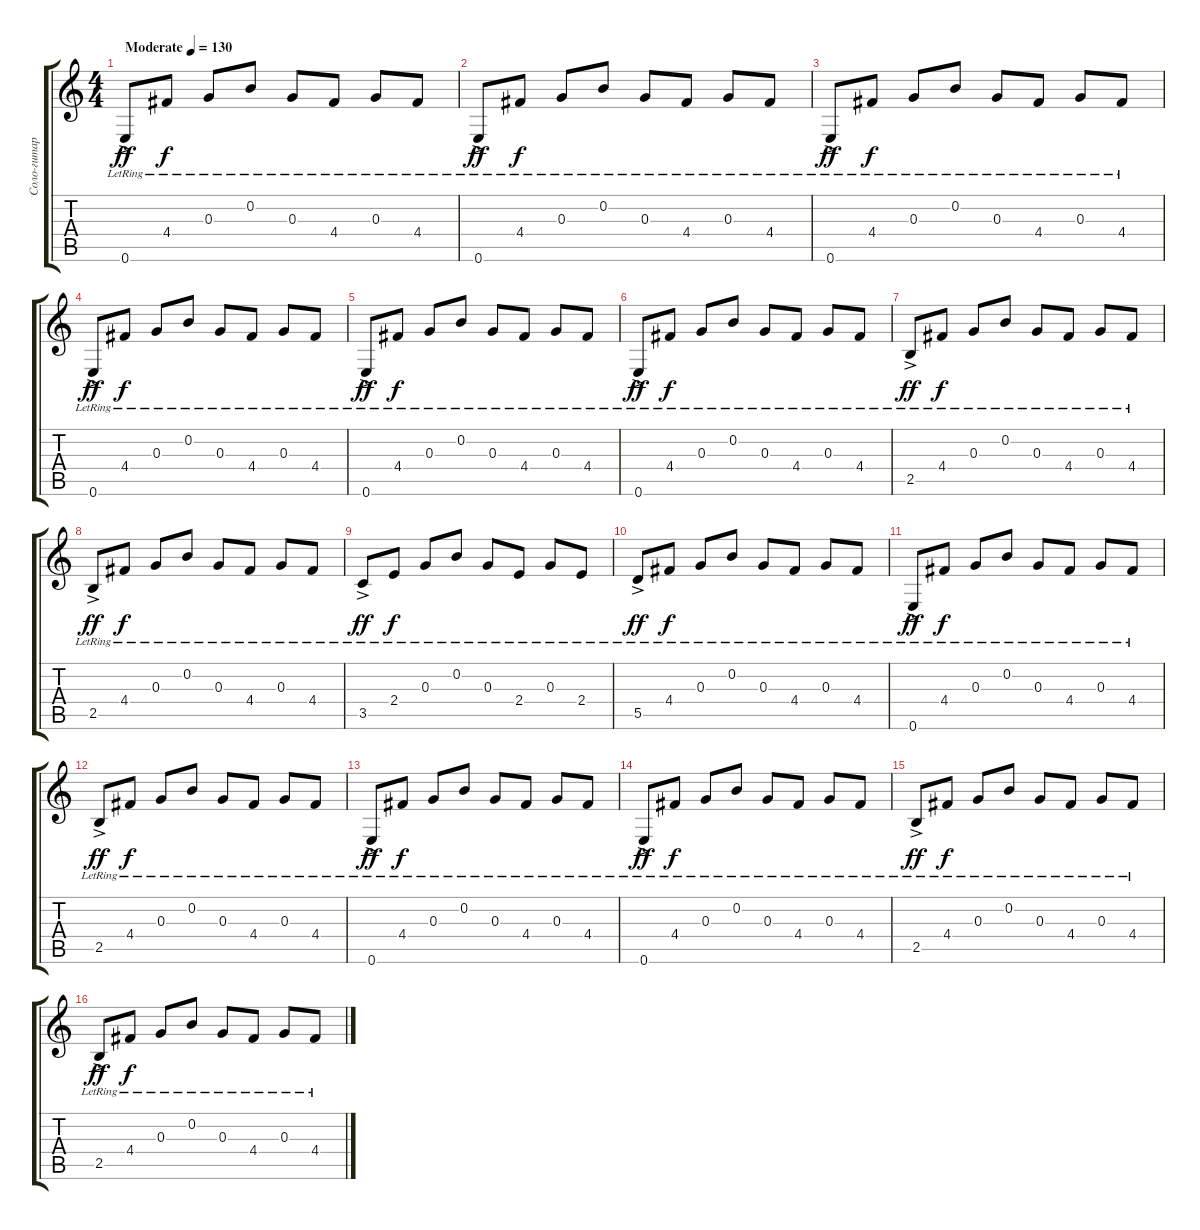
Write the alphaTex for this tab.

\track ("Соло-гитара" "Соло-гитар") {instrument acousticguitarsteel}
\staff {score tabs}
\tuning (E4 B3 G3 D3 A2 E2) {hide}
\ts (4 4)
\tempo (130 "Moderate")
\clef g2
\ks c
0.6{ac lr}.8{dy ff instrument acousticguitarsteel} 4.4{lr}.8{dy f} 0.3{lr}.8 0.2{lr}.8 0.3{lr}.8 4.4{lr}.8 0.3{lr}.8 4.4{lr}.8 |
0.6{ac lr}.8{dy ff} 4.4{lr}.8{dy f} 0.3{lr}.8 0.2{lr}.8 0.3{lr}.8 4.4{lr}.8 0.3{lr}.8 4.4{lr}.8 |
0.6{ac lr}.8{dy ff} 4.4{lr}.8{dy f} 0.3{lr}.8 0.2{lr}.8 0.3{lr}.8 4.4{lr}.8 0.3{lr}.8 4.4{lr}.8 |
0.6{ac lr}.8{dy ff} 4.4{lr}.8{dy f} 0.3{lr}.8 0.2{lr}.8 0.3{lr}.8 4.4{lr}.8 0.3{lr}.8 4.4{lr}.8 |
0.6{ac lr}.8{dy ff} 4.4{lr}.8{dy f} 0.3{lr}.8 0.2{lr}.8 0.3{lr}.8 4.4{lr}.8 0.3{lr}.8 4.4{lr}.8 |
0.6{ac lr}.8{dy ff} 4.4{lr}.8{dy f} 0.3{lr}.8 0.2{lr}.8 0.3{lr}.8 4.4{lr}.8 0.3{lr}.8 4.4{lr}.8 |
2.5{ac lr}.8{dy ff} 4.4{lr}.8{dy f} 0.3{lr}.8 0.2{lr}.8 0.3{lr}.8 4.4{lr}.8 0.3{lr}.8 4.4{lr}.8 |
2.5{ac lr}.8{dy ff} 4.4{lr}.8{dy f} 0.3{lr}.8 0.2{lr}.8 0.3{lr}.8 4.4{lr}.8 0.3{lr}.8 4.4{lr}.8 |
3.5{ac lr}.8{dy ff} 2.4{lr}.8{dy f} 0.3{lr}.8 0.2{lr}.8 0.3{lr}.8 2.4{lr}.8 0.3{lr}.8 2.4{lr}.8 |
5.5{ac lr}.8{dy ff} 4.4{lr}.8{dy f} 0.3{lr}.8 0.2{lr}.8 0.3{lr}.8 4.4{lr}.8 0.3{lr}.8 4.4{lr}.8 |
0.6{ac lr}.8{dy ff} 4.4{lr}.8{dy f} 0.3{lr}.8 0.2{lr}.8 0.3{lr}.8 4.4{lr}.8 0.3{lr}.8 4.4{lr}.8 |
2.5{ac lr}.8{dy ff} 4.4{lr}.8{dy f} 0.3{lr}.8 0.2{lr}.8 0.3{lr}.8 4.4{lr}.8 0.3{lr}.8 4.4{lr}.8 |
0.6{ac lr}.8{dy ff} 4.4{lr}.8{dy f} 0.3{lr}.8 0.2{lr}.8 0.3{lr}.8 4.4{lr}.8 0.3{lr}.8 4.4{lr}.8 |
0.6{ac lr}.8{dy ff} 4.4{lr}.8{dy f} 0.3{lr}.8 0.2{lr}.8 0.3{lr}.8 4.4{lr}.8 0.3{lr}.8 4.4{lr}.8 |
2.5{ac lr}.8{dy ff} 4.4{lr}.8{dy f} 0.3{lr}.8 0.2{lr}.8 0.3{lr}.8 4.4{lr}.8 0.3{lr}.8 4.4{lr}.8 |
2.5{ac lr}.8{dy ff} 4.4{lr}.8{dy f} 0.3{lr}.8 0.2{lr}.8 0.3{lr}.8 4.4{lr}.8 0.3{lr}.8 4.4{lr}.8
